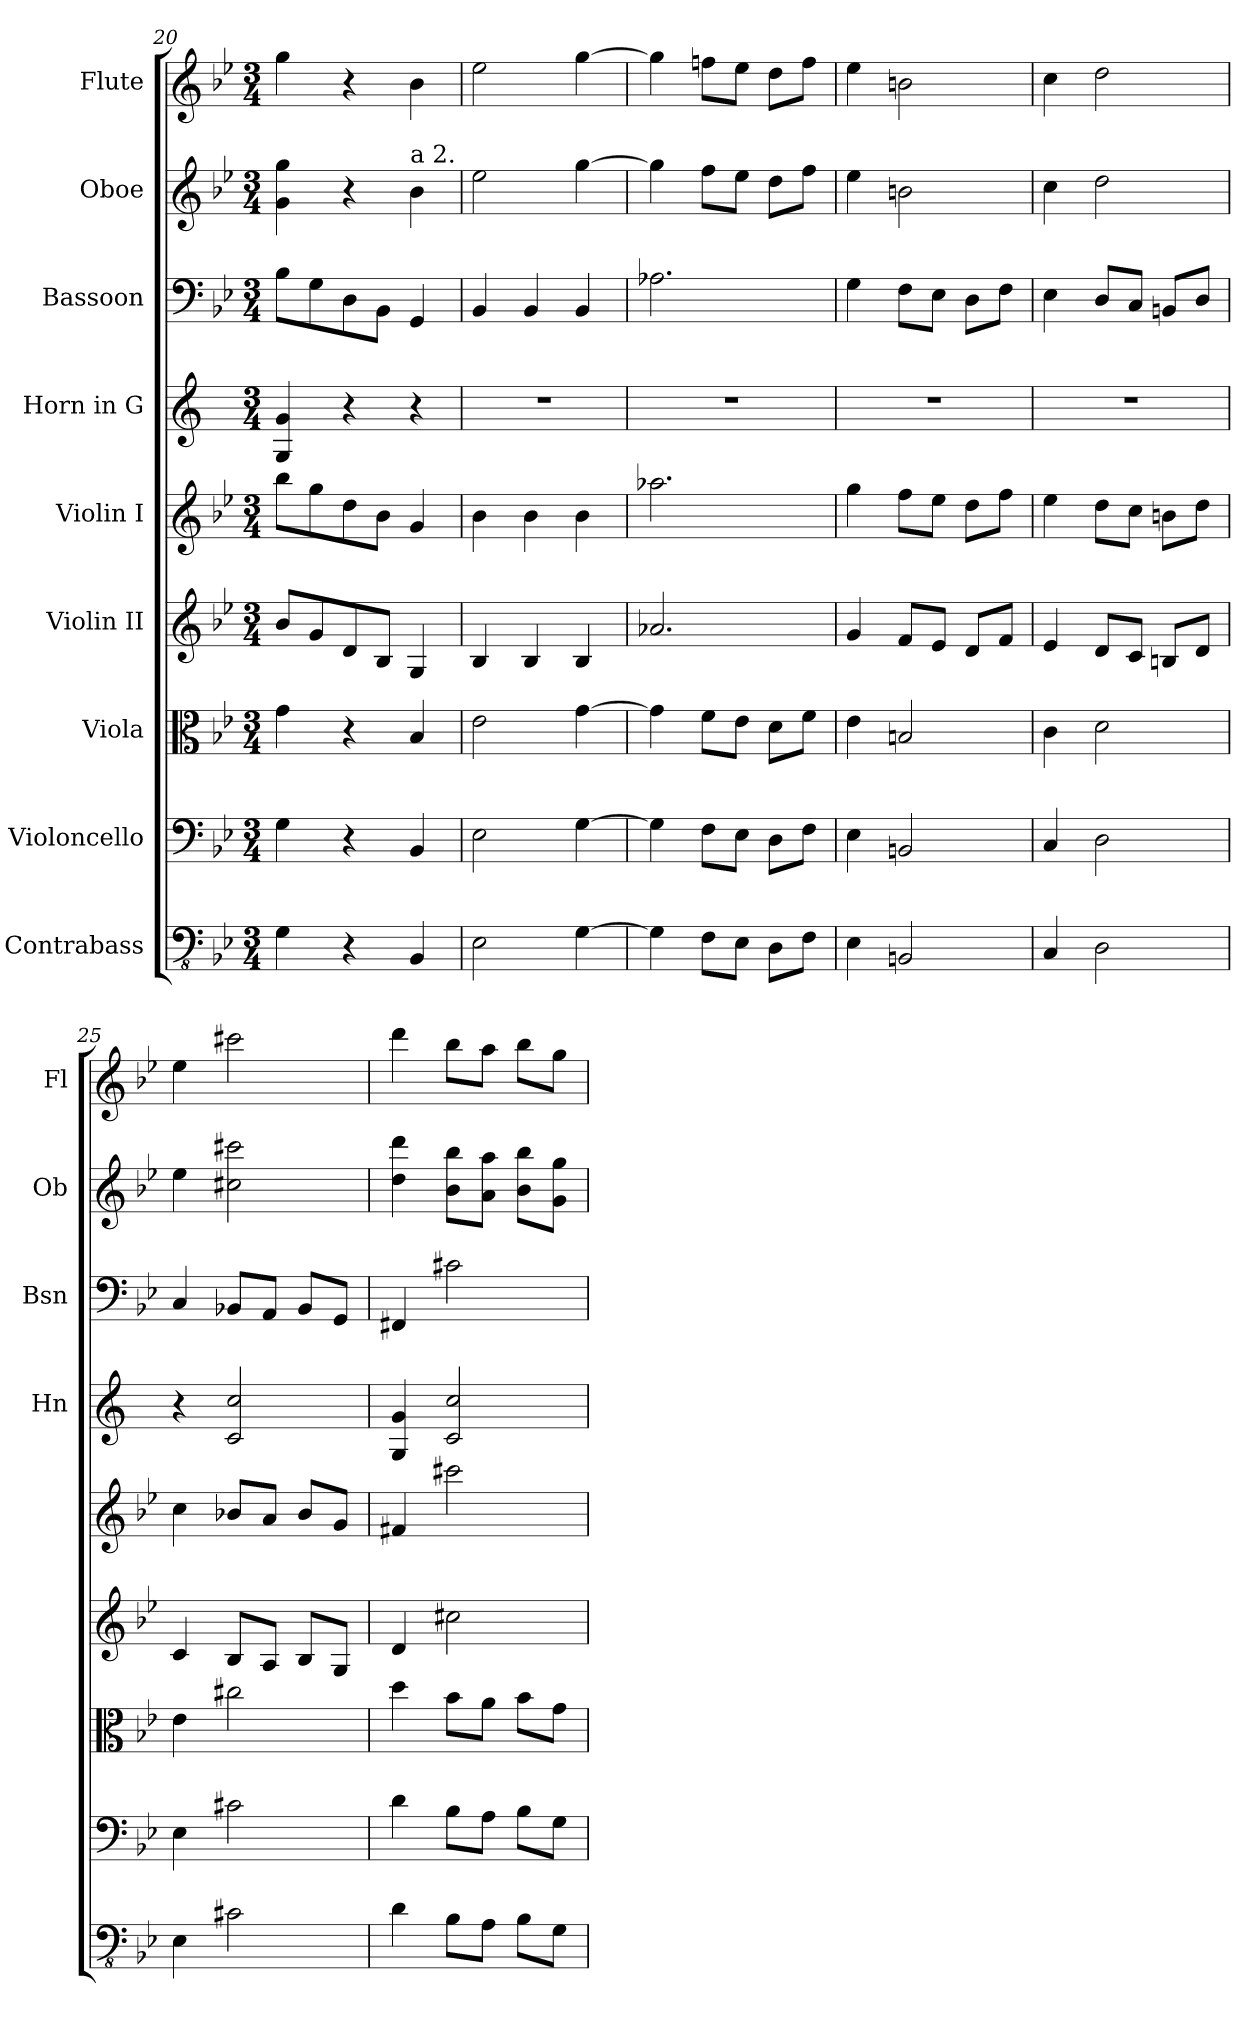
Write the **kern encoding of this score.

**kern	**kern	**kern	**kern	**kern	**kern	**kern	**kern	**kern
*part9	*part8	*part7	*part6	*part5	*part4	*part3	*part2	*part1
*staff9	*staff8	*staff7	*staff6	*staff5	*staff4	*staff3	*staff2	*staff1
*I"Contrabass	*I"Violoncello	*I"Viola	*I"Violin II	*I"Violin I	*I"Horn in G	*I"Bassoon	*I"Oboe	*I"Flute
*	*	*	*	*	*I'Hn	*I'Bsn	*I'Ob	*I'Fl
*clefFv4	*clefF4	*clefC3	*clefG2	*clefG2	*clefG2	*clefF4	*clefG2	*clefG2
*	*	*	*	*	*ITrd3c5	*	*	*
*k[b-e-]	*k[b-e-]	*k[b-e-]	*k[b-e-]	*k[b-e-]	*k[f#]	*k[b-e-]	*k[b-e-]	*k[b-e-]
*M3/4	*M3/4	*M3/4	*M3/4	*M3/4	*M3/4	*M3/4	*M3/4	*M3/4
=20	=20	=20	=20	=20	=20	=20	=20	=20
4GG\	4G\	4g\	8b-/L	8bb-\L	4D/ 4d/	8B-\L	4g\ 4gg\	4gg\
.	.	.	8g/	8gg\	.	8G\	.	.
4r	4r	4r	8d/	8dd\	4r	8D\	4r	4r
.	.	.	8B-/J	8b-\J	.	8BB-\J	.	.
!	!	!	!	!	!	!	!LO:TX:a:t=a 2.	!
4BBB-/	4BB-/	4B-/	4G/	4g/	4r	4GG/	4b-\	4b-\
=21	=21	=21	=21	=21	=21	=21	=21	=21
2EE-\	2E-\	2e-\	4B-/	4b-\	2.r	4BB-/	2ee-\	2ee-\
.	.	.	4B-/	4b-\	.	4BB-/	.	.
[4GG\	[4G\	[4g\	4B-/	4b-\	.	4BB-/	[4gg\	[4gg\
=22	=22	=22	=22	=22	=22	=22	=22	=22
4GG\]	4G\]	4g\]	2.a-X/	2.aa-X\	2.r	2.A-X\	4gg\]	4gg\]
8FF\L	8F\L	8f\L	.	.	.	.	8ff\L	8ffn\L
8EE-\J	8E-\J	8e-\J	.	.	.	.	8ee-\J	8ee-\J
8DD\L	8D\L	8d\L	.	.	.	.	8dd\L	8dd\L
8FF\J	8F\J	8f\J	.	.	.	.	8ff\J	8ff\J
=23	=23	=23	=23	=23	=23	=23	=23	=23
4EE-\	4E-\	4e-\	4g/	4gg\	2.r	4G\	4ee-\	4ee-\
2BBBn/	2BBn/	2Bn/	8f/L	8ff\L	.	8F\L	2bn\	2bn\
.	.	.	8e-/J	8ee-\J	.	8E-\J	.	.
.	.	.	8d/L	8dd\L	.	8D\L	.	.
.	.	.	8f/J	8ff\J	.	8F\J	.	.
=24	=24	=24	=24	=24	=24	=24	=24	=24
4CC/	4C/	4c\	4e-/	4ee-\	2.r	4E-\	4cc\	4cc\
2DD\	2D\	2d\	8d/L	8dd\L	.	8D/L	2dd\	2dd\
.	.	.	8c/J	8cc\J	.	8C/J	.	.
.	.	.	8Bn/L	8bn\L	.	8BBn/L	.	.
.	.	.	8d/J	8dd\J	.	8D/J	.	.
=25	=25	=25	=25	=25	=25	=25	=25	=25
4EE-\	4E-\	4e-\	4c/	4cc\	4r	4C/	4ee-\	4ee-\
2C#X\	2c#X\	2cc#X\	8B-/L	8b-X/L	2G/ 2g/	8BB-X/L	2cc#X\ 2ccc#X\	2ccc#X\
.	.	.	8A/J	8a/J	.	8AA/J	.	.
.	.	.	8B-/L	8b-/L	.	8BB-/L	.	.
.	.	.	8G/J	8g/J	.	8GG/J	.	.
=26	=26	=26	=26	=26	=26	=26	=26	=26
4D\	4d\	4dd\	4d/	4f#X/	4D/ 4d/	4FF#X/	4dd\ 4ddd\	4ddd\
8BB-\L	8B-\L	8b-\L	2cc#X\	2ccc#X\	2G/ 2g/	2c#X\	8b-\ 8bb-\L	8bb-\L
8AA\J	8A\J	8a\J	.	.	.	.	8a\ 8aa\J	8aa\J
8BB-\L	8B-\L	8b-\L	.	.	.	.	8b-\ 8bb-\L	8bb-\L
8GG\J	8G\J	8g\J	.	.	.	.	8g\ 8gg\J	8gg\J
=	=	=	=	=	=	=	=	=
*-	*-	*-	*-	*-	*-	*-	*-	*-
